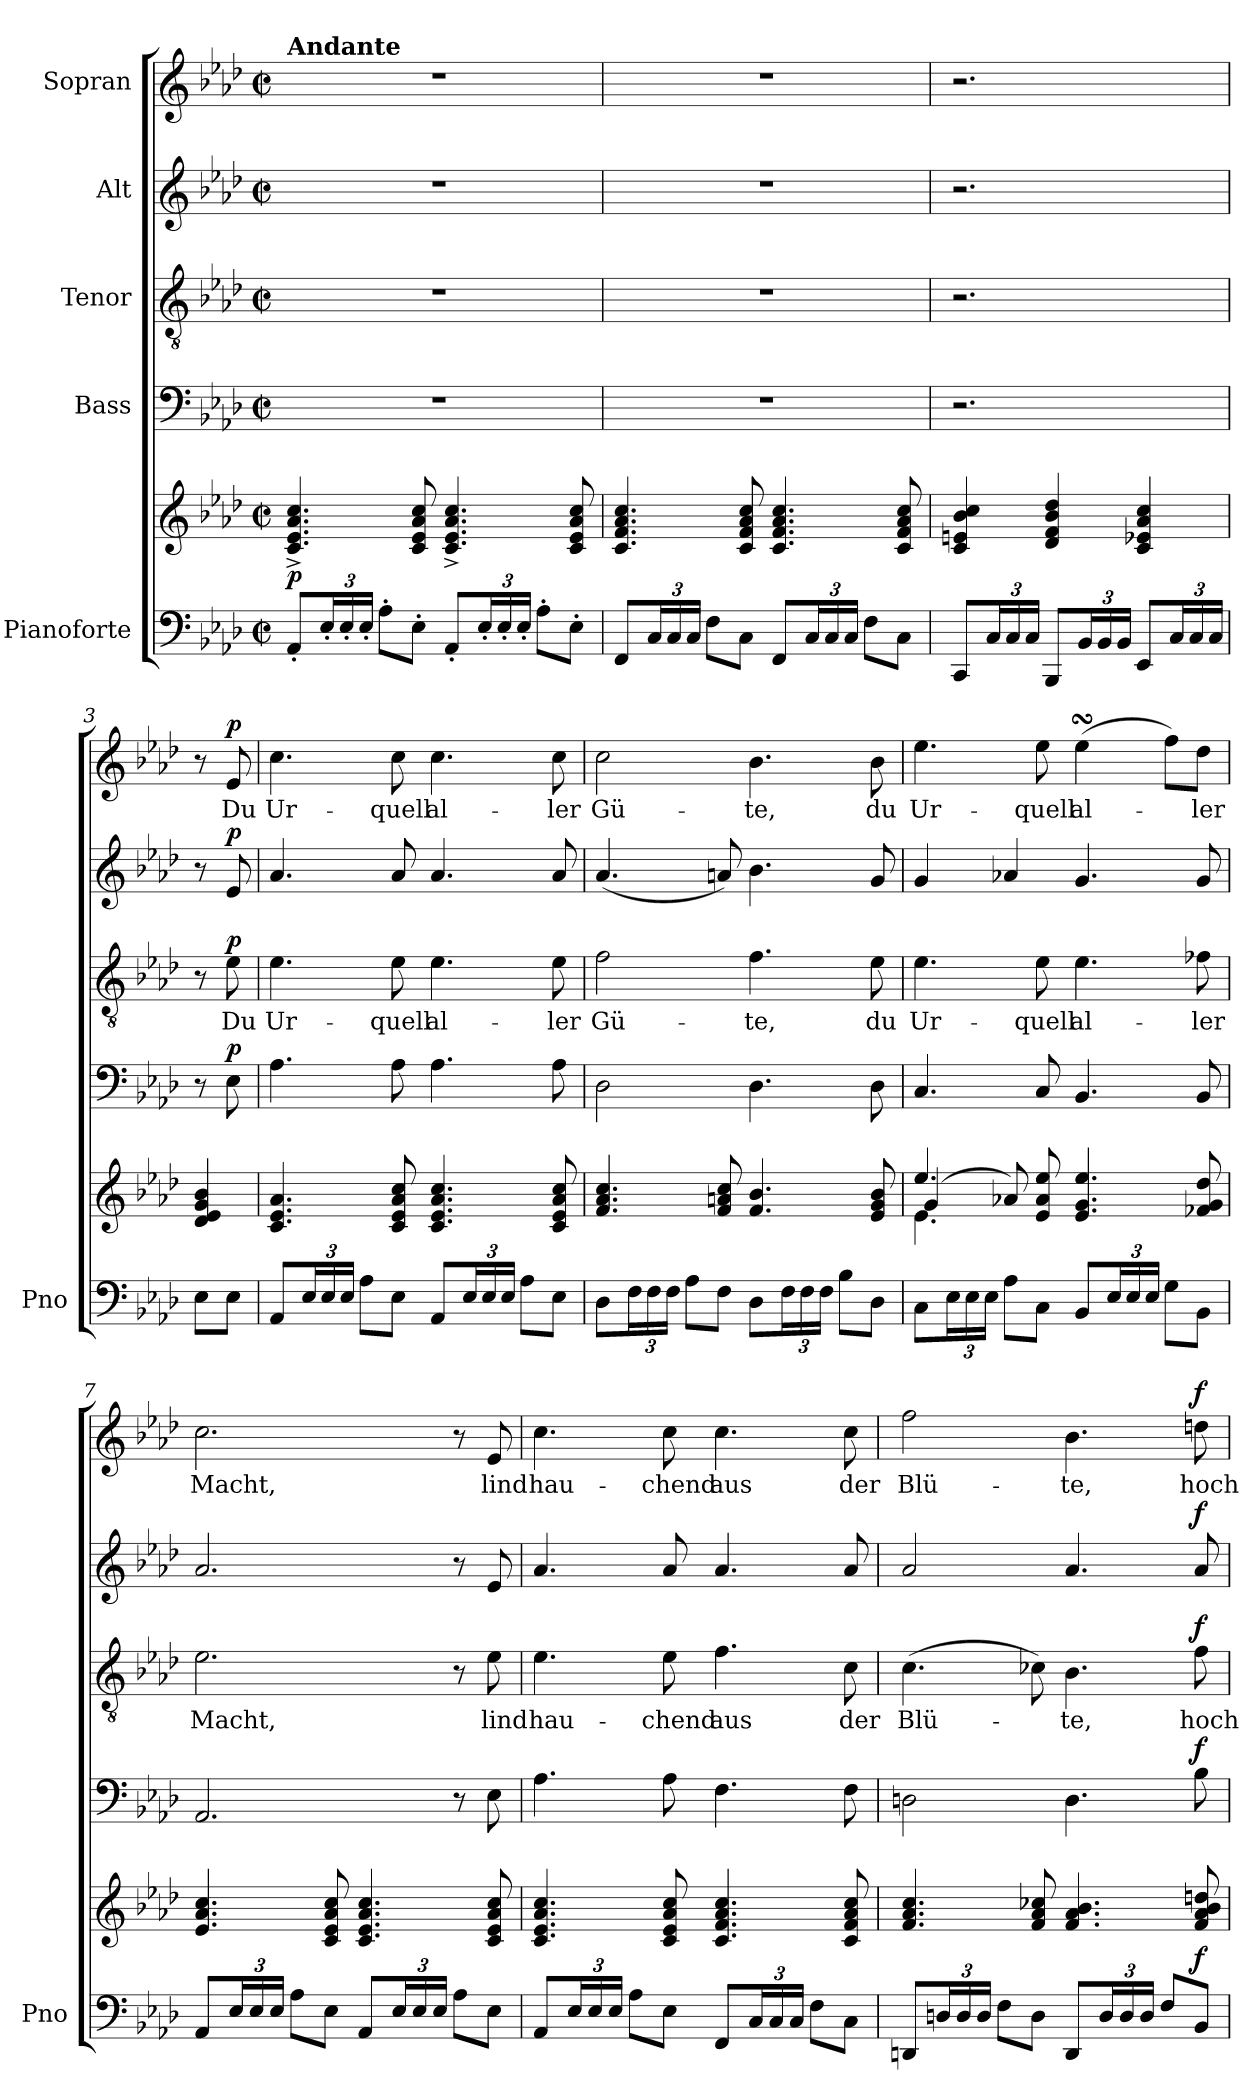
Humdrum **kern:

**kern	**kern	**dynam	**kern	**dynam	**kern	**text	**dynam	**kern	**dynam	**kern	**text	**dynam
*part5	*part5	*part5	*part4	*part4	*part3	*part3	*part3	*part2	*part2	*part1	*part1	*part1
*staff6	*staff5	*staff5/6	*staff4	*staff4	*staff3	*staff3	*staff3	*staff2	*staff2	*staff1	*staff1	*staff1
*I"Pianoforte	*	*	*I"Bass	*	*I"Tenor	*	*	*I"Alt	*	*I"Sopran	*	*
*I'Pno	*	*	*	*	*	*	*	*	*	*	*	*
*clefF4	*clefG2	*	*clefF4	*	*clefGv2	*	*	*clefG2	*	*clefG2	*	*
*k[b-e-a-d-]	*k[b-e-a-d-]	*	*k[b-e-a-d-]	*	*k[b-e-a-d-]	*	*	*k[b-e-a-d-]	*	*k[b-e-a-d-]	*	*
*M2/2	*M2/2	*	*M2/2	*	*M2/2	*	*	*M2/2	*	*M2/2	*	*
*met(c|)	*met(c|)	*	*met(c|)	*	*met(c|)	*	*	*met(c|)	*	*met(c|)	*	*
=1	=1	=1	=1	=1	=1	=1	=1	=1	=1	=1	=1	=1
!	!	!	!	!	!	!	!	!	!	!LO:TX:a:B:t=Andante	!	!
!	!	!LO:DY:a=2	!	!	!	!	!	!	!	!	!	!
8AA-'/L	4.c/^ 4.e-/^ 4.a-/^ 4.cc/^	p	1r	.	1r	.	.	1r	.	1r	.	.
24E-'/L	.	.	.	.	.	.	.	.	.	.	.	.
24E-'/	.	.	.	.	.	.	.	.	.	.	.	.
24E-'/JJ	.	.	.	.	.	.	.	.	.	.	.	.
8A-'\L	.	.	.	.	.	.	.	.	.	.	.	.
8E-'\J	8c/ 8e-/ 8a-/ 8cc/	.	.	.	.	.	.	.	.	.	.	.
8AA-'/L	4.c/^ 4.e-/^ 4.a-/^ 4.cc/^	.	.	.	.	.	.	.	.	.	.	.
24E-'/L	.	.	.	.	.	.	.	.	.	.	.	.
24E-'/	.	.	.	.	.	.	.	.	.	.	.	.
24E-'/JJ	.	.	.	.	.	.	.	.	.	.	.	.
8A-'\L	.	.	.	.	.	.	.	.	.	.	.	.
8E-'\J	8c/ 8e-/ 8a-/ 8cc/	.	.	.	.	.	.	.	.	.	.	.
=2	=2	=2	=2	=2	=2	=2	=2	=2	=2	=2	=2	=2
8FF/L	4.c/ 4.f/ 4.a-/ 4.cc/	.	1r	.	1r	.	.	1r	.	1r	.	.
*Xbrackettup	*	*	*	*	*	*	*	*	*	*	*	*
24C/L	.	.	.	.	.	.	.	.	.	.	.	.
24C/	.	.	.	.	.	.	.	.	.	.	.	.
24C/JJ	.	.	.	.	.	.	.	.	.	.	.	.
8F\L	.	.	.	.	.	.	.	.	.	.	.	.
8C\J	8c/ 8f/ 8a-/ 8cc/	.	.	.	.	.	.	.	.	.	.	.
8FF/L	4.c/ 4.f/ 4.a-/ 4.cc/	.	.	.	.	.	.	.	.	.	.	.
24C/L	.	.	.	.	.	.	.	.	.	.	.	.
24C/	.	.	.	.	.	.	.	.	.	.	.	.
24C/JJ	.	.	.	.	.	.	.	.	.	.	.	.
8F\L	.	.	.	.	.	.	.	.	.	.	.	.
8C\J	8c/ 8f/ 8a-/ 8cc/	.	.	.	.	.	.	.	.	.	.	.
=3	=3	=3	=3	=3	=3	=3	=3	=3	=3	=3	=3	=3
8CC/L	4c/ 4en/ 4b-/ 4cc/	.	2.r	.	2.r	.	.	2.r	.	2.r	.	.
24C/L	.	.	.	.	.	.	.	.	.	.	.	.
24C/	.	.	.	.	.	.	.	.	.	.	.	.
24C/JJ	.	.	.	.	.	.	.	.	.	.	.	.
8BBB-/L	4d-/ 4f/ 4b-/ 4dd-/	.	.	.	.	.	.	.	.	.	.	.
24BB-/L	.	.	.	.	.	.	.	.	.	.	.	.
24BB-/	.	.	.	.	.	.	.	.	.	.	.	.
24BB-/JJ	.	.	.	.	.	.	.	.	.	.	.	.
8EE-/L	4c/ 4e-X/ 4a-/ 4cc/	.	.	.	.	.	.	.	.	.	.	.
24C/L	.	.	.	.	.	.	.	.	.	.	.	.
24C/	.	.	.	.	.	.	.	.	.	.	.	.
24C/JJ	.	.	.	.	.	.	.	.	.	.	.	.
!!LO:LB:g=z
=3X1	=3X1	=3X1	=3X1	=3X1	=3X1	=3X1	=3X1	=3X1	=3X1	=3X1	=3X1	=3X1
8E-\L	4d-/ 4e-/ 4g/ 4b-/	.	8r	.	8r	.	.	8r	.	8r	.	.
!	!	!	!	!LO:DY:a	!	!LO:LY:b	!LO:DY:a	!	!LO:DY:a	!	!LO:LY:b	!LO:DY:a
8E-\J	.	.	8E-\	p	8e-\	Du	p	8e-/	p	8e-/	Du	p
=4	=4	=4	=4	=4	=4	=4	=4	=4	=4	=4	=4	=4
!	!	!	!	!	!	!LO:LY:b	!	!	!	!	!LO:LY:b	!
8AA-/L	4.c/ 4.e-/ 4.a-/	.	4.A-\	.	4.e-\	Ur-	.	4.a-/	.	4.cc\	Ur-	.
24E-/L	.	.	.	.	.	.	.	.	.	.	.	.
24E-/	.	.	.	.	.	.	.	.	.	.	.	.
24E-/JJ	.	.	.	.	.	.	.	.	.	.	.	.
8A-\L	.	.	.	.	.	.	.	.	.	.	.	.
!	!	!	!	!	!	!LO:LY:b	!	!	!	!	!LO:LY:b	!
8E-\J	8c/ 8e-/ 8a-/ 8cc/	.	8A-\	.	8e-\	-quell	.	8a-/	.	8cc\	-quell	.
!	!	!	!	!	!	!LO:LY:b	!	!	!	!	!LO:LY:b	!
8AA-/L	4.c/ 4.e-/ 4.a-/ 4.cc/	.	4.A-\	.	4.e-\	al-	.	4.a-/	.	4.cc\	al-	.
24E-/L	.	.	.	.	.	.	.	.	.	.	.	.
24E-/	.	.	.	.	.	.	.	.	.	.	.	.
24E-/JJ	.	.	.	.	.	.	.	.	.	.	.	.
8A-\L	.	.	.	.	.	.	.	.	.	.	.	.
!	!	!	!	!	!	!LO:LY:b	!	!	!	!	!LO:LY:b	!
8E-\J	8c/ 8e-/ 8a-/ 8cc/	.	8A-\	.	8e-\	-ler	.	8a-/	.	8cc\	-ler	.
=5	=5	=5	=5	=5	=5	=5	=5	=5	=5	=5	=5	=5
!	!	!	!	!	!	!LO:LY:b	!	!	!	!	!LO:LY:b	!
8D-\L	4.f/ 4.a-/ 4.cc/	.	2D-\	.	2f\	Gü-	.	(4.a-/	.	2cc\	Gü-	.
24F\L	.	.	.	.	.	.	.	.	.	.	.	.
24F\	.	.	.	.	.	.	.	.	.	.	.	.
24F\JJ	.	.	.	.	.	.	.	.	.	.	.	.
8A-\L	.	.	.	.	.	.	.	.	.	.	.	.
8F\J	8f/ 8an/ 8cc/	.	.	.	.	.	.	8an/)	.	.	.	.
!	!	!	!	!	!	!LO:LY:b	!	!	!	!	!LO:LY:b	!
8D-\L	4.f/ 4.b-/	.	4.D-\	.	4.f\	-te,	.	4.b-\	.	4.b-\	-te,	.
24F\L	.	.	.	.	.	.	.	.	.	.	.	.
24F\	.	.	.	.	.	.	.	.	.	.	.	.
24F\JJ	.	.	.	.	.	.	.	.	.	.	.	.
8B-\L	.	.	.	.	.	.	.	.	.	.	.	.
!	!	!	!	!	!	!LO:LY:b	!	!	!	!	!LO:LY:b	!
8D-\J	8e-/ 8g/ 8b-/	.	8D-\	.	8e-\	du	.	8g/	.	8b-\	du	.
=6	=6	=6	=6	=6	=6	=6	=6	=6	=6	=6	=6	=6
*	*^	*	*	*	*	*	*	*	*	*	*	*
*	*	*^	*	*	*	*	*	*	*	*	*	*	*
!	!	!	!	!	!	!	!	!LO:LY:b	!	!	!	!	!LO:LY:b	!
8C\L	4.ee-/	4.e-\	(>4g/	.	4.C/	.	4.e-\	Ur-	.	4g/	.	4.ee-\	Ur-	.
24E-\L	.	.	.	.	.	.	.	.	.	.	.	.	.	.
24E-\	.	.	.	.	.	.	.	.	.	.	.	.	.	.
24E-\JJ	.	.	.	.	.	.	.	.	.	.	.	.	.	.
8A-\L	.	.	8a-X/)	.	.	.	.	.	.	4a-X/	.	.	.	.
!	!	!	!	!	!	!	!	!LO:LY:b	!	!	!	!	!LO:LY:b	!
8C\J	8e-/ 8a-/ 8ee-/	2ryy	2ryy	.	8C/	.	8e-\	-quell	.	.	.	8ee-\	-quell	.
!	!	!	!	!	!	!	!	!LO:LY:b	!	!	!	!	!LO:LY:b	!
8BB-/L	4.e-/ 4.g/ 4.ee-/	.	.	.	4.BB-/	.	4.e-\	al-	.	4.g/	.	(4ee-sSSS\	al-	.
24E-/L	.	.	.	.	.	.	.	.	.	.	.	.	.	.
24E-/	.	.	.	.	.	.	.	.	.	.	.	.	.	.
24E-/JJ	.	.	.	.	.	.	.	.	.	.	.	.	.	.
8G\L	.	.	.	.	.	.	.	.	.	.	.	8ff\L)	.	.
!	!	!	!	!	!	!	!	!LO:LY:b	!	!	!	!	!LO:LY:b	!
8BB-\J	8f-X/ 8g/ 8dd-/	8ryy	8ryy	.	8BB-/	.	8f-X\	-ler	.	8g/	.	8dd-\J	-ler	.
!!LO:LB:g=z
=7	=7	=7	=7	=7	=7	=7	=7	=7	=7	=7	=7	=7	=7	=7
!	!	!	!	!	!	!	!	!LO:LY:b	!	!	!	!	!LO:LY:b	!
*	*v	*v	*v	*	*	*	*	*	*	*	*	*	*	*
8AA-/L	4.e-/ 4.a-/ 4.cc/	.	2.AA-/	.	2.e-\	Macht,	.	2.a-/	.	2.cc\	Macht,	.
24E-/L	.	.	.	.	.	.	.	.	.	.	.	.
24E-/	.	.	.	.	.	.	.	.	.	.	.	.
24E-/JJ	.	.	.	.	.	.	.	.	.	.	.	.
8A-\L	.	.	.	.	.	.	.	.	.	.	.	.
8E-\J	8c/ 8e-/ 8a-/ 8cc/	.	.	.	.	.	.	.	.	.	.	.
8AA-/L	4.c/ 4.e-/ 4.a-/ 4.cc/	.	.	.	.	.	.	.	.	.	.	.
24E-/L	.	.	.	.	.	.	.	.	.	.	.	.
24E-/	.	.	.	.	.	.	.	.	.	.	.	.
24E-/JJ	.	.	.	.	.	.	.	.	.	.	.	.
8A-\L	.	.	8r	.	8r	.	.	8r	.	8r	.	.
!	!	!	!	!	!	!LO:LY:b	!	!	!	!	!LO:LY:b	!
8E-\J	8c/ 8e-/ 8a-/ 8cc/	.	8E-\	.	8e-\	lind	.	8e-/	.	8e-/	lind	.
=8	=8	=8	=8	=8	=8	=8	=8	=8	=8	=8	=8	=8
!	!	!	!	!	!	!LO:LY:b	!	!	!	!	!LO:LY:b	!
8AA-/L	4.c/ 4.e-/ 4.a-/ 4.cc/	.	4.A-\	.	4.e-\	hau-	.	4.a-/	.	4.cc\	hau-	.
24E-/L	.	.	.	.	.	.	.	.	.	.	.	.
24E-/	.	.	.	.	.	.	.	.	.	.	.	.
24E-/JJ	.	.	.	.	.	.	.	.	.	.	.	.
8A-\L	.	.	.	.	.	.	.	.	.	.	.	.
!	!	!	!	!	!	!LO:LY:b	!	!	!	!	!LO:LY:b	!
8E-\J	8c/ 8e-/ 8a-/ 8cc/	.	8A-\	.	8e-\	-chend	.	8a-/	.	8cc\	-chend	.
!	!	!	!	!	!	!LO:LY:b	!	!	!	!	!LO:LY:b	!
8FF/L	4.c/ 4.f/ 4.a-/ 4.cc/	.	4.F\	.	4.f\	aus	.	4.a-/	.	4.cc\	aus	.
24C/L	.	.	.	.	.	.	.	.	.	.	.	.
24C/	.	.	.	.	.	.	.	.	.	.	.	.
24C/JJ	.	.	.	.	.	.	.	.	.	.	.	.
8F\L	.	.	.	.	.	.	.	.	.	.	.	.
!	!	!	!	!	!	!LO:LY:b	!	!	!	!	!LO:LY:b	!
8C\J	8c/ 8f/ 8a-/ 8cc/	.	8F\	.	8c\	der	.	8a-/	.	8cc\	der	.
=9	=9	=9	=9	=9	=9	=9	=9	=9	=9	=9	=9	=9
!	!	!	!	!	!	!LO:LY:b	!	!	!	!	!LO:LY:b	!
8DDn/L	4.f/ 4.a-/ 4.cc/	.	2Dn\	.	(4.c\	Blü-	.	2a-/	.	2ff\	Blü-	.
24Dn/L	.	.	.	.	.	.	.	.	.	.	.	.
24D/	.	.	.	.	.	.	.	.	.	.	.	.
24D/JJ	.	.	.	.	.	.	.	.	.	.	.	.
8F\L	.	.	.	.	.	.	.	.	.	.	.	.
8D\J	8f/ 8a-/ 8cc-X/	.	.	.	8c-X\)	.	.	.	.	.	.	.
!	!	!	!	!	!	!LO:LY:b	!	!	!	!	!LO:LY:b	!
8DD/L	4.f/ 4.a-/ 4.b-/	.	4.D\	.	4.B-\	-te,	.	4.a-/	.	4.b-\	-te,	.
24D/L	.	.	.	.	.	.	.	.	.	.	.	.
24D/	.	.	.	.	.	.	.	.	.	.	.	.
24D/JJ	.	.	.	.	.	.	.	.	.	.	.	.
8F/L	.	.	.	.	.	.	.	.	.	.	.	.
!	!	!LO:DY:a=2	!	!LO:DY:a	!	!LO:LY:b	!LO:DY:a	!	!LO:DY:a	!	!LO:LY:b	!LO:DY:a
8BB-/J	8f/ 8a-/ 8b-/ 8ddn/	f	8B-\	f	8f\	hoch	f	8a-/	f	8ddn\	hoch	f
=	=	=	=	=	=	=	=	=	=	=	=	=
*-	*-	*-	*-	*-	*-	*-	*-	*-	*-	*-	*-	*-
